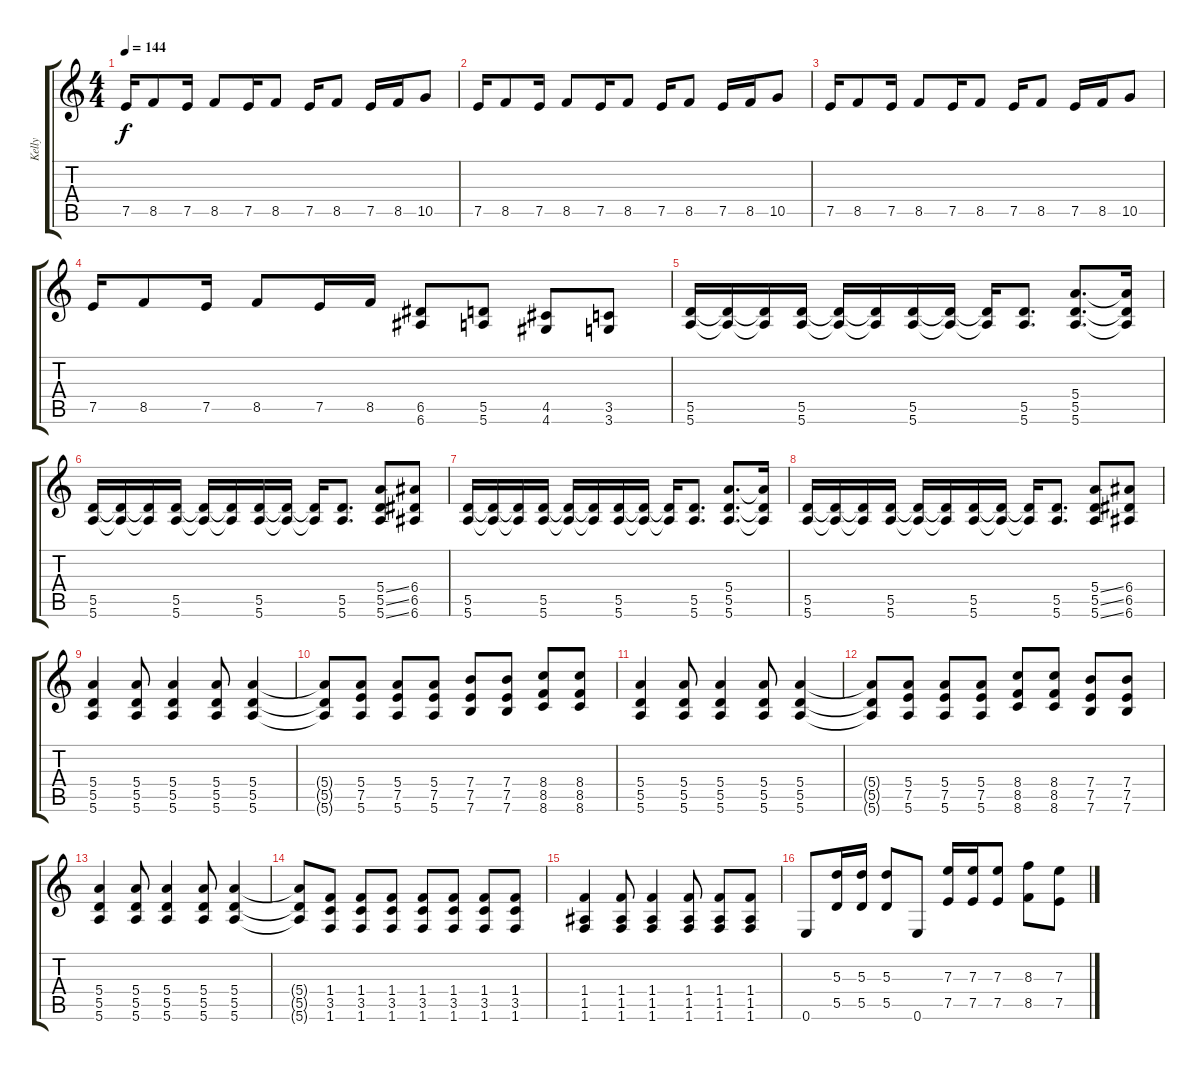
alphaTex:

\track ("Kelly" "Kelly") {instrument overdrivenguitar}
\staff {score tabs}
\tuning (E4 B3 A3 E3 A2 E2) {hide}
\ts (4 4)
\tempo 144
\clef g2
\ks c
7.5.16{dy f volume 13 balance 0 instrument overdrivenguitar} 8.5.8 7.5.16 8.5.8 7.5.16 8.5.8 7.5.16 8.5.8 7.5.16 8.5.16 10.5.8 |
7.5.16 8.5.8 7.5.16 8.5.8 7.5.16 8.5.8 7.5.16 8.5.8 7.5.16 8.5.16 10.5.8 |
7.5.16{volume 13 balance 0 instrument overdrivenguitar} 8.5.8 7.5.16 8.5.8 7.5.16 8.5.8 7.5.16 8.5.8 7.5.16 8.5.16 10.5.8 |
7.5.16 8.5.8 7.5.16 8.5.8 7.5.16 8.5.16 (6.5 6.6).8{volume 13 balance 8 instrument overdrivenguitar} (5.5 5.6).8 (4.5 4.6).8 (3.5 3.6).8 |
(5.5 5.6).16 (5.5{t} 5.6{t}).16 (5.5{t} 5.6{t}).16 (5.5 5.6).16 (5.5{t} 5.6{t}).16 (5.5{t} 5.6{t}).16 (5.5 5.6).16 (5.5{t} 5.6{t}).16 (5.5{t} 5.6{t}).16 (5.5 5.6).8{d} (5.4 5.5 5.6).8{d} (5.4{t} 5.5{t} 5.6{t}).16 |
(5.5 5.6).16 (5.5{t} 5.6{t}).16 (5.5{t} 5.6{t}).16 (5.5 5.6).16 (5.5{t} 5.6{t}).16 (5.5{t} 5.6{t}).16 (5.5 5.6).16 (5.5{t} 5.6{t}).16 (5.5{t} 5.6{t}).16 (5.5 5.6).8{d} (5.4{ss} 5.5{ss} 5.6{ss}).8 (6.4 6.5 6.6).8 |
(5.5 5.6).16 (5.5{t} 5.6{t}).16 (5.5{t} 5.6{t}).16 (5.5 5.6).16 (5.5{t} 5.6{t}).16 (5.5{t} 5.6{t}).16 (5.5 5.6).16 (5.5{t} 5.6{t}).16 (5.5{t} 5.6{t}).16 (5.5 5.6).8{d} (5.4 5.5 5.6).8{d} (5.4{t} 5.5{t} 5.6{t}).16 |
(5.5 5.6).16 (5.5{t} 5.6{t}).16 (5.5{t} 5.6{t}).16 (5.5 5.6).16 (5.5{t} 5.6{t}).16 (5.5{t} 5.6{t}).16 (5.5 5.6).16 (5.5{t} 5.6{t}).16 (5.5{t} 5.6{t}).16 (5.5 5.6).8{d} (5.4{ss} 5.5{ss} 5.6{ss}).8 (6.4 6.5 6.6).8 |
(5.4 5.5 5.6).4 (5.4 5.5 5.6).8 (5.4 5.5 5.6).4 (5.4 5.5 5.6).8 (5.4 5.5 5.6).4 |
(5.4{t} 5.5{t} 5.6{t}).8 (5.4 7.5 5.6).8 (5.4 7.5 5.6).8 (5.4 7.5 5.6).8 (7.4 7.5 7.6).8 (7.4 7.5 7.6).8 (8.4 8.5 8.6).8 (8.4 8.5 8.6).8 |
(5.4 5.5 5.6).4 (5.4 5.5 5.6).8 (5.4 5.5 5.6).4 (5.4 5.5 5.6).8 (5.4 5.5 5.6).4 |
(5.4{t} 5.5{t} 5.6{t}).8 (5.4 7.5 5.6).8 (5.4 7.5 5.6).8 (5.4 7.5 5.6).8 (8.4 8.5 8.6).8 (8.4 8.5 8.6).8 (7.4 7.5 7.6).8 (7.4 7.5 7.6).8 |
(5.4 5.5 5.6).4 (5.4 5.5 5.6).8 (5.4 5.5 5.6).4 (5.4 5.5 5.6).8 (5.4 5.5 5.6).4 |
(5.4{t} 5.5{t} 5.6{t}).8 (1.4 3.5 1.6).8 (1.4 3.5 1.6).8 (1.4 3.5 1.6).8 (1.4 3.5 1.6).8 (1.4 3.5 1.6).8 (1.4 3.5 1.6).8 (1.4 3.5 1.6).8 |
(1.4 1.5 1.6).4 (1.4 1.5 1.6).8 (1.4 1.5 1.6).4 (1.4 1.5 1.6).8 (1.4 1.5 1.6).8 (1.4 1.5 1.6).8 |
0.6.8 (5.3 5.5).16 (5.3 5.5).16 (5.3 5.5).8 0.6.8 (7.3 7.5).16 (7.3 7.5).16 (7.3 7.5).8 (8.3 8.5).8 (7.3 7.5).8
